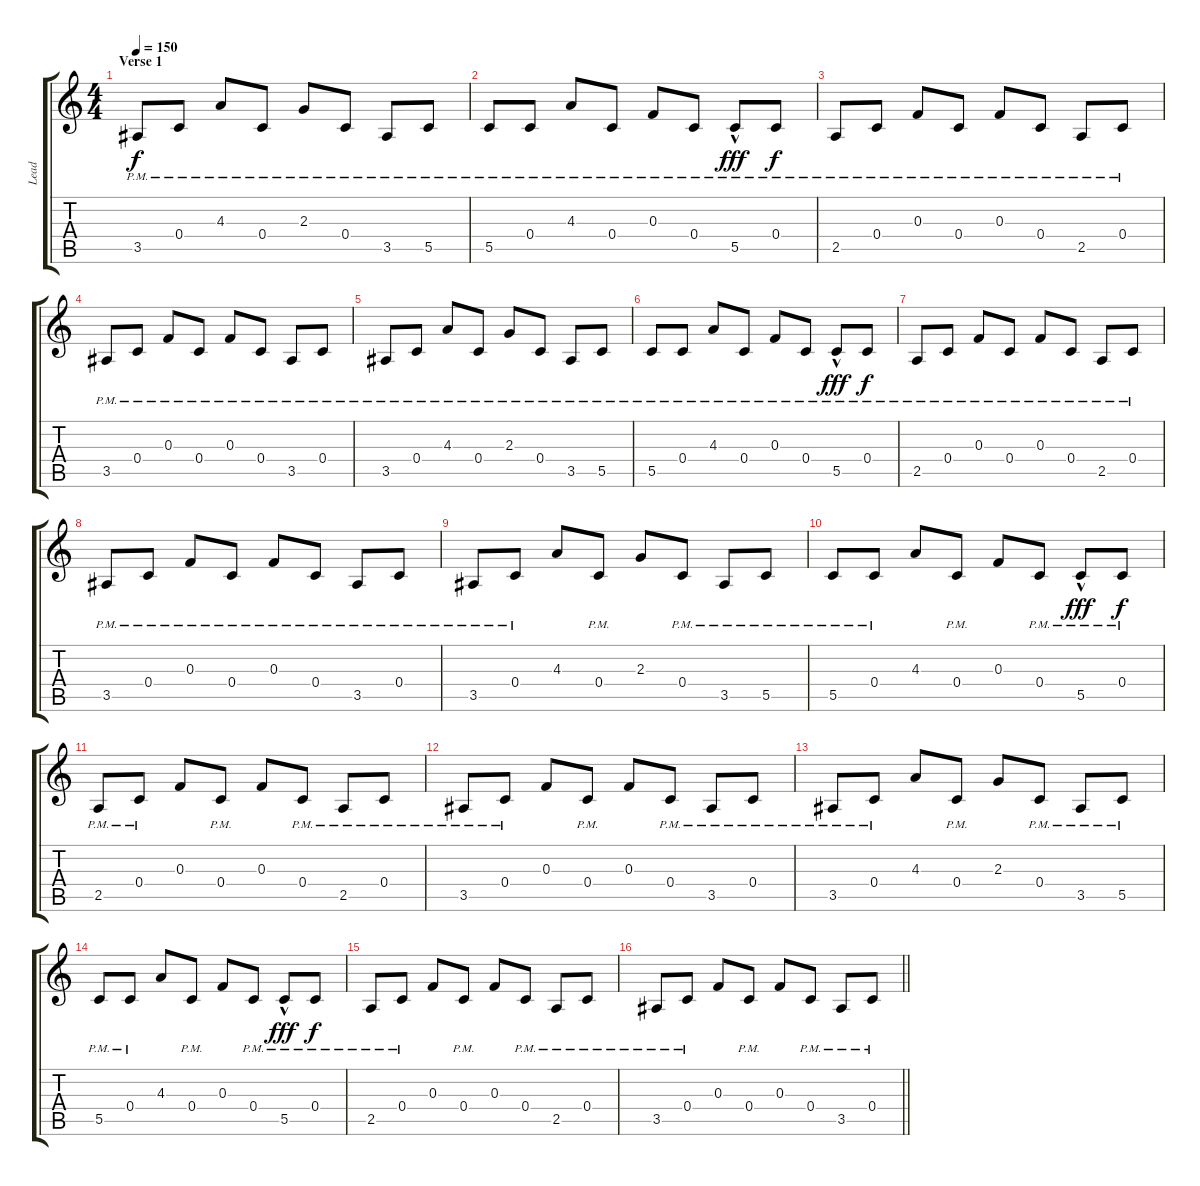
\track ("Lead" "Lead") {instrument distortionguitar}
\staff {score tabs}
\tuning (D4 A3 F3 C3 G2 C2) {hide}
\ts (4 4)
\section ("" "Verse 1")
\tempo 150
\clef g2
\ks c
3.5{pm}.8{dy f} 0.4{pm}.8 4.3{pm}.8 0.4{pm}.8 2.3{pm}.8 0.4{pm}.8 3.5{pm}.8 5.5{pm}.8 |
5.5{pm}.8 0.4{pm}.8 4.3{pm}.8 0.4{pm}.8 0.3{pm}.8 0.4{pm}.8 5.5{hac pm}.8{dy fff} 0.4{pm}.8{dy f} |
2.5{pm}.8 0.4{pm}.8 0.3{pm}.8 0.4{pm}.8 0.3{pm}.8 0.4{pm}.8 2.5{pm}.8 0.4{pm}.8 |
3.5{pm}.8 0.4{pm}.8 0.3{pm}.8 0.4{pm}.8 0.3{pm}.8 0.4{pm}.8 3.5{pm}.8 0.4{pm}.8 |
3.5{pm}.8 0.4{pm}.8 4.3{pm}.8 0.4{pm}.8 2.3{pm}.8 0.4{pm}.8 3.5{pm}.8 5.5{pm}.8 |
5.5{pm}.8 0.4{pm}.8 4.3{pm}.8 0.4{pm}.8 0.3{pm}.8 0.4{pm}.8 5.5{hac pm}.8{dy fff} 0.4{pm}.8{dy f} |
2.5{pm}.8 0.4{pm}.8 0.3{pm}.8 0.4{pm}.8 0.3{pm}.8 0.4{pm}.8 2.5{pm}.8 0.4{pm}.8 |
3.5{pm}.8 0.4{pm}.8 0.3{pm}.8 0.4{pm}.8 0.3{pm}.8 0.4{pm}.8 3.5{pm}.8 0.4{pm}.8 |
3.5{pm}.8 0.4{pm}.8 4.3.8 0.4{pm}.8 2.3.8 0.4{pm}.8 3.5{pm}.8 5.5{pm}.8 |
5.5{pm}.8 0.4{pm}.8 4.3.8 0.4{pm}.8 0.3.8 0.4{pm}.8 5.5{hac pm}.8{dy fff} 0.4{pm}.8{dy f} |
2.5{pm}.8 0.4{pm}.8 0.3.8 0.4{pm}.8 0.3.8 0.4{pm}.8 2.5{pm}.8 0.4{pm}.8 |
3.5{pm}.8 0.4{pm}.8 0.3.8 0.4{pm}.8 0.3.8 0.4{pm}.8 3.5{pm}.8 0.4{pm}.8 |
3.5{pm}.8 0.4{pm}.8 4.3.8 0.4{pm}.8 2.3.8 0.4{pm}.8 3.5{pm}.8 5.5{pm}.8 |
5.5{pm}.8 0.4{pm}.8 4.3.8 0.4{pm}.8 0.3.8 0.4{pm}.8 5.5{hac pm}.8{dy fff} 0.4{pm}.8{dy f} |
2.5{pm}.8 0.4{pm}.8 0.3.8 0.4{pm}.8 0.3.8 0.4{pm}.8 2.5{pm}.8 0.4{pm}.8 |
\barLineRight lightlight
3.5{pm}.8 0.4{pm}.8 0.3.8 0.4{pm}.8 0.3.8 0.4{pm}.8 3.5{pm}.8 0.4{pm}.8
